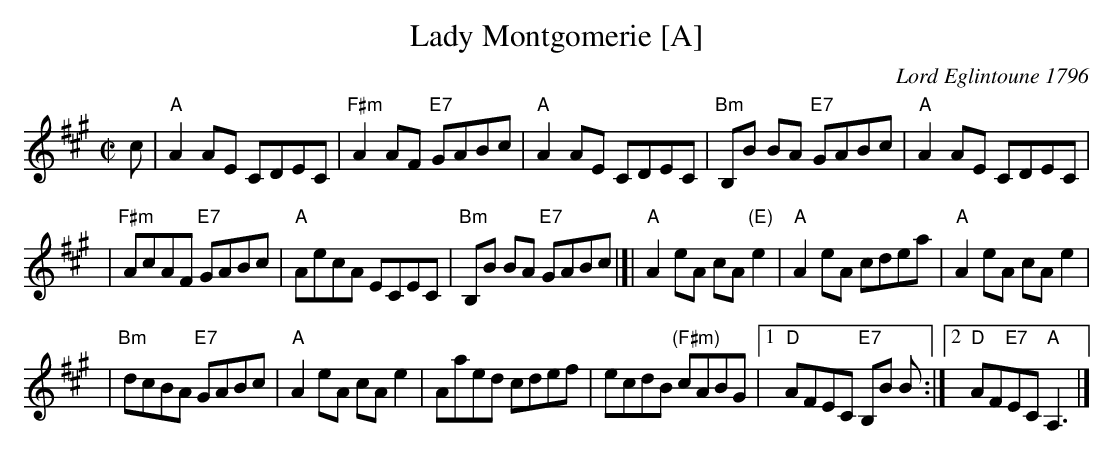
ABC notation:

X:1
T: Lady Montgomerie [A]
C: Lord Eglintoune 1796
M: C|
L: 1/8
K: A
c \
| "A"A2AE CDEC | "F#m"A2AF "E7"GABc \
| "A"A2AE CDEC | "Bm"B,B BA "E7"GABc \
| "A"A2AE CDEC |
| "F#m"AcAF "E7"GABc \
| "A"AecA ECEC | "Bm"B,B BA "E7"GABc \
|]| "A"A2eA cA"(E)"e2 \
| "A"A2eA cdea | "A"A2eA cAe2 |
| "Bm"dcBA "E7"GABc | "A"A2eA cAe2 \
| Aaed cdef | ecdB "(F#m)"cABG \
|1 "D"AFEC "E7"B,B B :|2 "D"AF"E7"EC "A"A,3 |]
